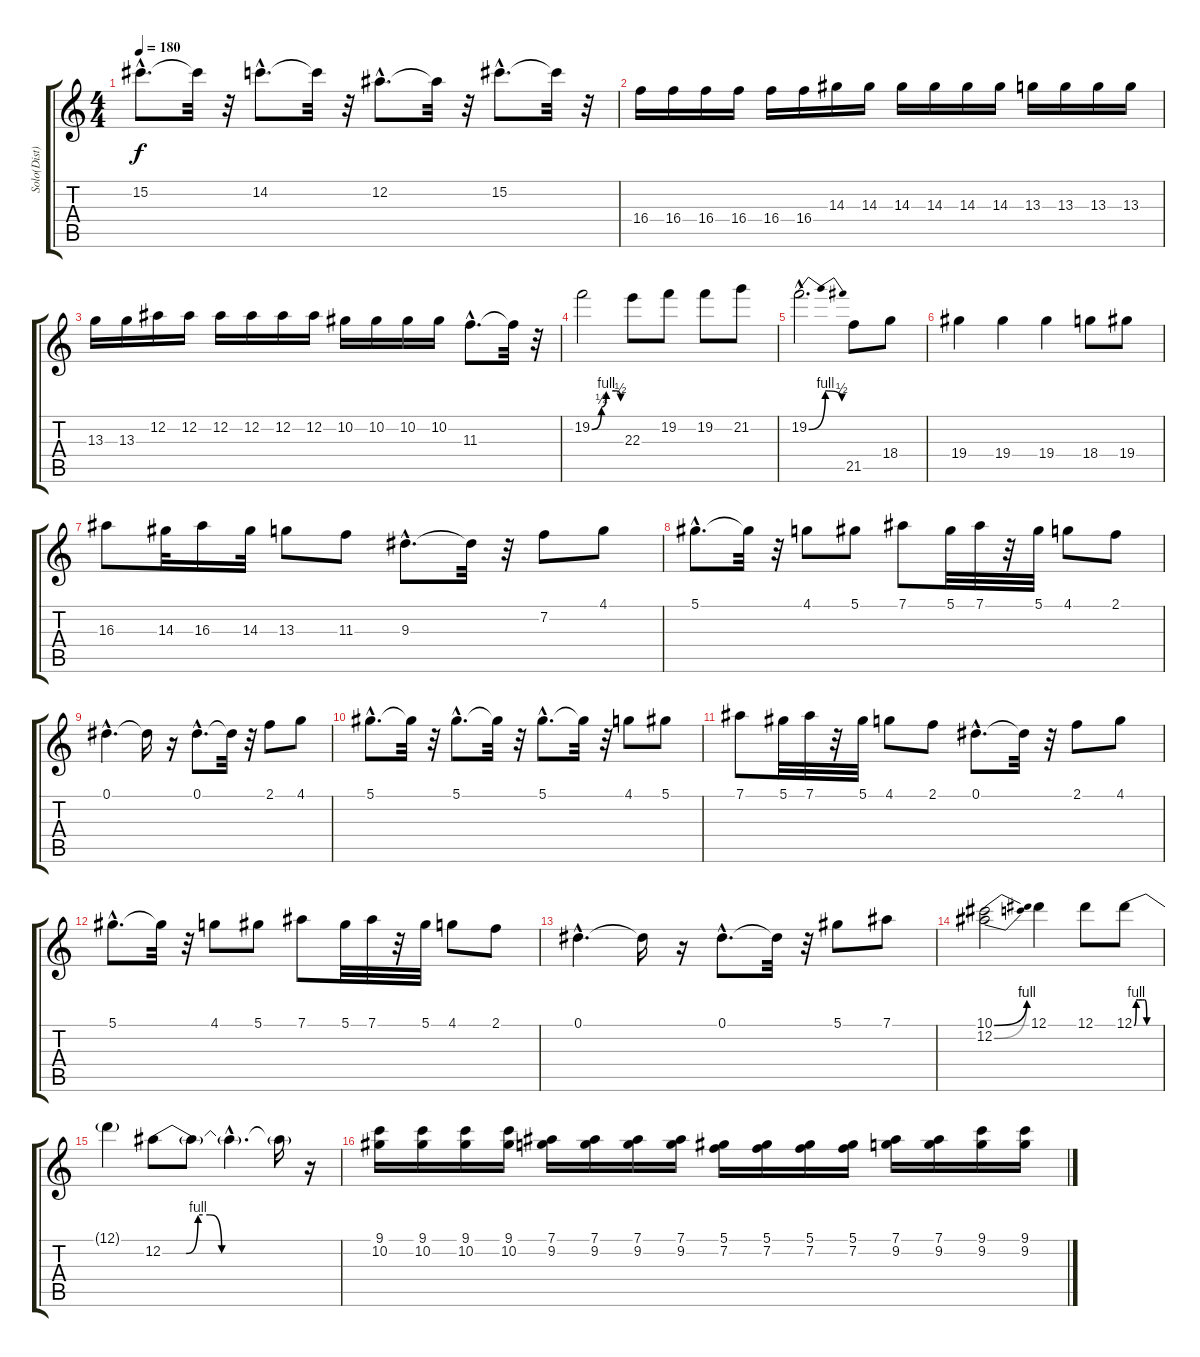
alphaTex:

\track ("Solo(Dist)" "Solo(Dist)") {instrument distortionguitar}
\staff {score tabs}
\tuning (Eb4 Bb3 Gb3 Db3 Ab2 Eb2) {hide}
\ts (4 4)
\tempo 180
\clef g2
\ks c
15.2{hac t}.8{d dy f} 15.2{t}.32 r.32 14.2{hac}.8{d} 14.2{t}.32 r.32 12.2{hac}.8{d} 12.2{t}.32 r.32 15.2{hac}.8{d} 15.2{t}.32 r.32 |
16.4.16 16.4.16 16.4.16 16.4.16 16.4.16 16.4.16 14.3.16 14.3.16 14.3.16 14.3.16 14.3.16 14.3.16 13.3.16 13.3.16 13.3.16 13.3.16 |
13.3.16 13.3.16 12.2.16 12.2.16 12.2.16 12.2.16 12.2.16 12.2.16 10.2.16 10.2.16 10.2.16 10.2.16 11.3{hac}.8{d} 11.3{t}.32 r.32 |
19.2{be (custom 0 0 20 1 30 4 50 4 60 2)}.2 22.3.8 19.2.8 19.2.8 21.2.8 |
19.2{be (bendrelease 0 0 30 4 55 4 60 2) hac}.2{d} 21.5.8 18.4.8 |
19.4.4 19.4.4 19.4.4 18.4.8 19.4.8 |
16.3.8 14.3.32 16.3.16 14.3.32 13.3.8 11.3.8 9.3{hac}.8{d} 9.3{t}.32 r.32 7.2.8 4.1.8 |
5.1{hac}.8{d} 5.1{t}.32 r.32 4.1.8 5.1.8 7.1.8 5.1.32 7.1.32 r.32 5.1.32 4.1.8 2.1.8 |
0.1{hac}.4{d} 0.1{t}.16 r.16 0.1{hac}.8{d} 0.1{t}.32 r.32 2.1.8 4.1.8 |
5.1{hac}.8{d} 5.1{t}.32 r.32 5.1{hac}.8{d} 5.1{t}.32 r.32 5.1{hac}.8{d} 5.1{t}.32 r.32 4.1.8 5.1.8 |
7.1.8 5.1.32 7.1.32 r.32 5.1.32 4.1.8 2.1.8 0.1{hac}.8{d} 0.1{t}.32 r.32 2.1.8 4.1.8 |
5.1{hac}.8{d} 5.1{t}.32 r.32 4.1.8 5.1.8 7.1.8 5.1.32 7.1.32 r.32 5.1.32 4.1.8 2.1.8 |
0.1{hac}.4{d} 0.1{t}.16 r.16 0.1{hac}.8{d} 0.1{t}.32 r.32 5.1.8 7.1.8 |
(10.1{be (bend 0 0 60 4)} 12.2{be (bend 0 0 60 4)}).2 12.1.4 12.1.8 12.1{be (custom 0 0 5 4 10 4 20 4 25 4 30 0 45 0 60 0)}.8 |
12.1{t}.4 12.2{be (custom 0 0 5 0 10 0 15 4 20 4 25 0 30 0 45 0 60 0)}.8 12.2{t}.8 12.2{hac t}.4{d} 12.2{t}.16 r.16 |
(9.1 10.2).16 (9.1 10.2).16 (9.1 10.2).16 (9.1 10.2).16 (7.1 9.2).16 (7.1 9.2).16 (7.1 9.2).16 (7.1 9.2).16 (5.1 7.2).16 (5.1 7.2).16 (5.1 7.2).16 (5.1 7.2).16 (7.1 9.2).16 (7.1 9.2).16 (9.1 9.2).16 (9.1 9.2).16
